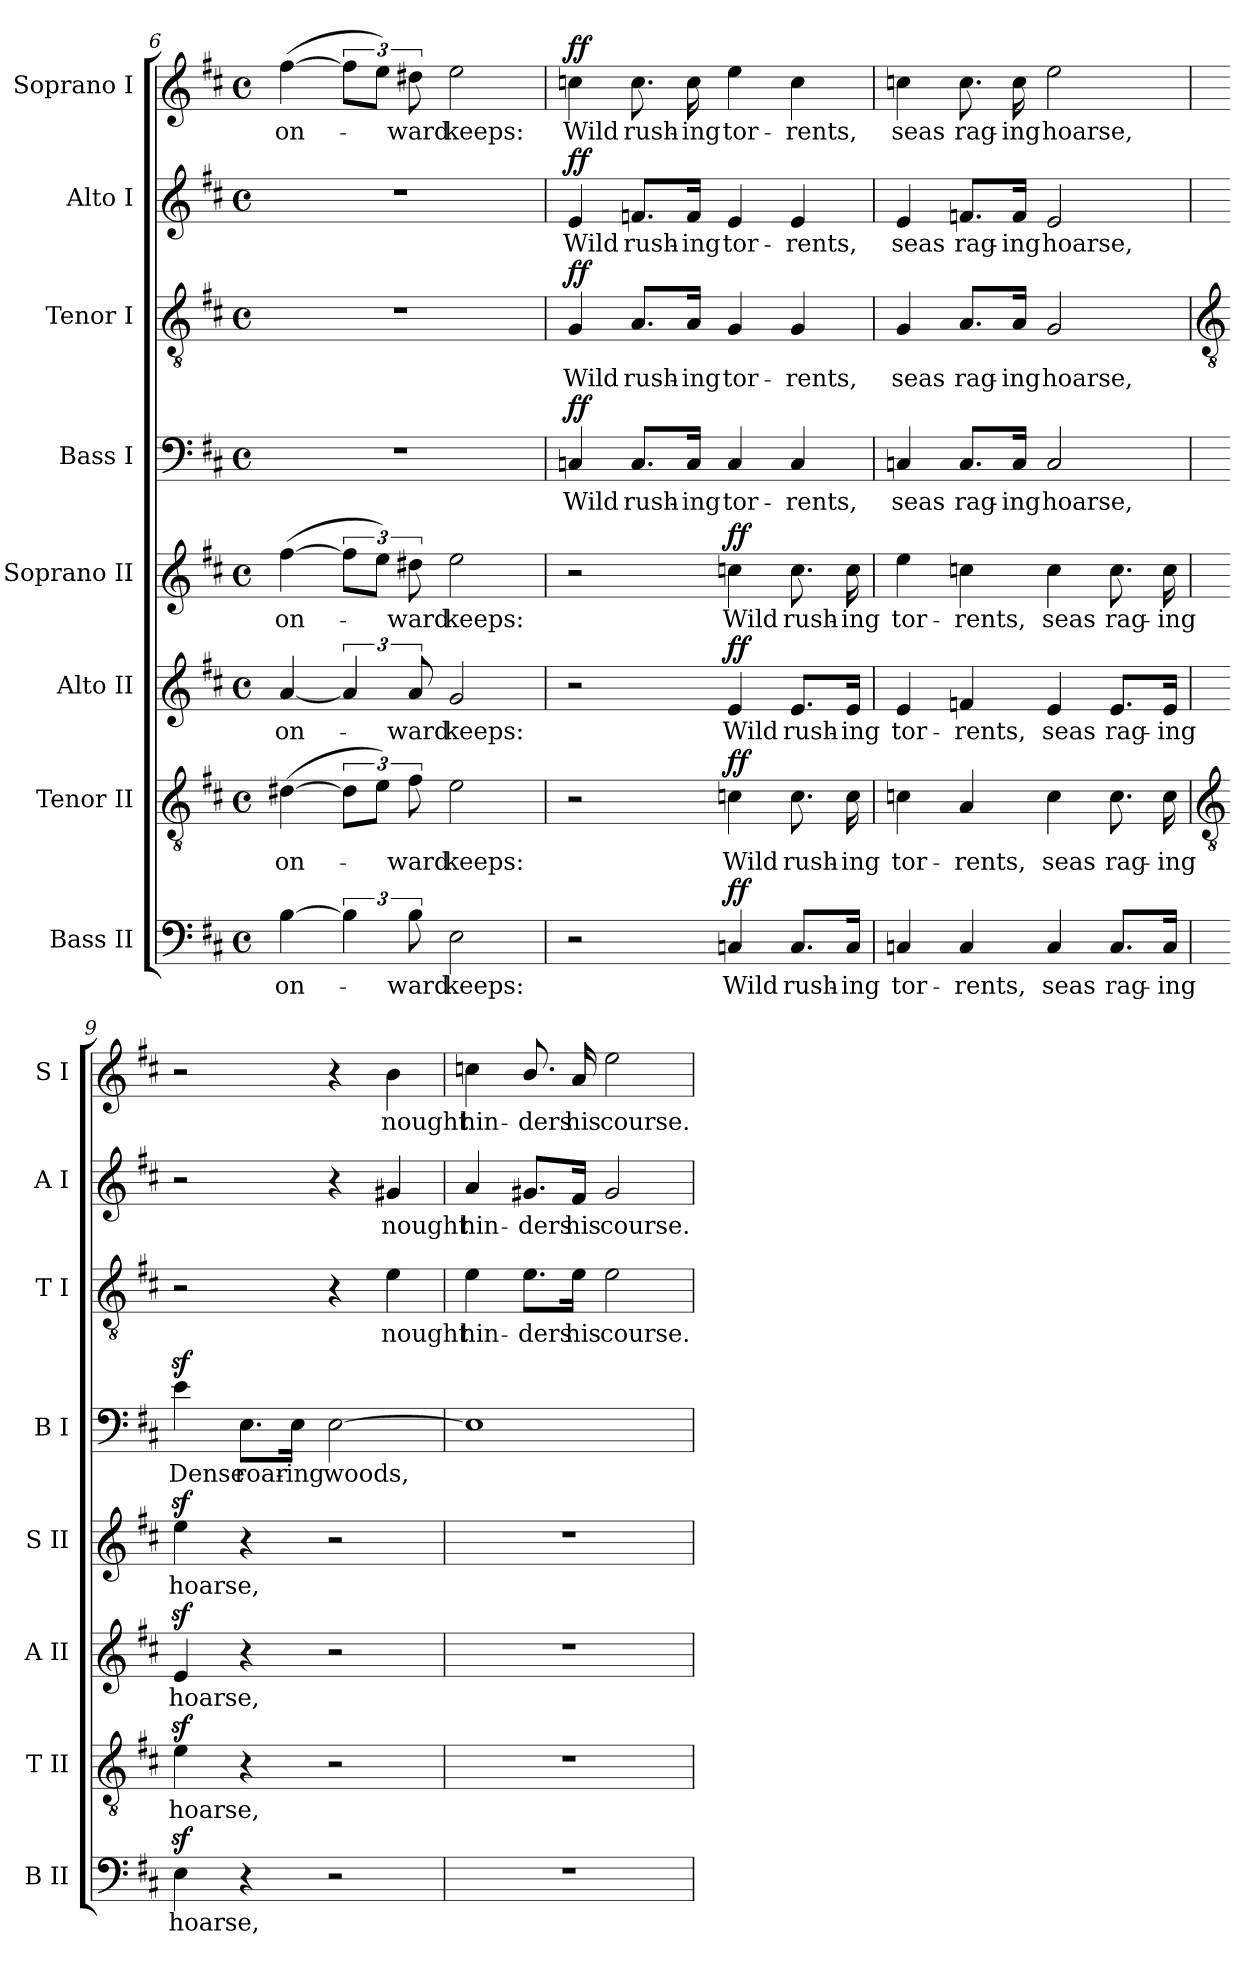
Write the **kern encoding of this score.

**kern	**text	**dynam	**kern	**text	**dynam	**kern	**text	**dynam	**kern	**text	**dynam	**kern	**text	**dynam	**kern	**text	**dynam	**kern	**text	**dynam	**kern	**text	**dynam
*part8	*part8	*part8	*part7	*part7	*part7	*part6	*part6	*part6	*part5	*part5	*part5	*part4	*part4	*part4	*part3	*part3	*part3	*part2	*part2	*part2	*part1	*part1	*part1
*staff8	*staff8	*staff8	*staff7	*staff7	*staff7	*staff6	*staff6	*staff6	*staff5	*staff5	*staff5	*staff4	*staff4	*staff4	*staff3	*staff3	*staff3	*staff2	*staff2	*staff2	*staff1	*staff1	*staff1
*I"Bass II	*	*	*I"Tenor II	*	*	*I"Alto II	*	*	*I"Soprano II	*	*	*I"Bass I	*	*	*I"Tenor I	*	*	*I"Alto I	*	*	*I"Soprano I	*	*
*I'B II	*	*	*I'T II	*	*	*I'A II	*	*	*I'S II	*	*	*I'B I	*	*	*I'T I	*	*	*I'A I	*	*	*I'S I	*	*
*clefF4	*	*	*clefGv2	*	*	*clefG2	*	*	*clefG2	*	*	*clefF4	*	*	*clefGv2	*	*	*clefG2	*	*	*clefG2	*	*
*k[f#c#]	*	*	*k[f#c#]	*	*	*k[f#c#]	*	*	*k[f#c#]	*	*	*k[f#c#]	*	*	*k[f#c#]	*	*	*k[f#c#]	*	*	*k[f#c#]	*	*
*D:	*	*	*D:	*	*	*D:	*	*	*D:	*	*	*D:	*	*	*D:	*	*	*D:	*	*	*D:	*	*
*M4/4	*	*	*M4/4	*	*	*M4/4	*	*	*M4/4	*	*	*M4/4	*	*	*M4/4	*	*	*M4/4	*	*	*M4/4	*	*
*met(c)	*	*	*met(c)	*	*	*met(c)	*	*	*met(c)	*	*	*met(c)	*	*	*met(c)	*	*	*met(c)	*	*	*met(c)	*	*
=6	=6	=6	=6	=6	=6	=6	=6	=6	=6	=6	=6	=6	=6	=6	=6	=6	=6	=6	=6	=6	=6	=6	=6
!	!LO:LY:b	!	!	!LO:LY:b	!	!	!LO:LY:b	!	!	!LO:LY:b	!	!	!	!	!	!	!	!	!	!	!	!LO:LY:b	!
[4B	on-	.	(>[4d#X	on-	.	[4a	on-	.	(>[4ff#	on-	.	1r	.	.	1r	.	.	1r	.	.	(>[4ff#	on-	.
6B]	.	.	12d#L]	.	.	6a]	.	.	12ff#L]	.	.	.	.	.	.	.	.	.	.	.	12ff#L]	.	.
.	.	.	12eJ)	.	.	.	.	.	12eeJ)	.	.	.	.	.	.	.	.	.	.	.	12eeJ)	.	.
!	!LO:LY:b	!	!	!LO:LY:b	!	!	!LO:LY:b	!	!	!LO:LY:b	!	!	!	!	!	!	!	!	!	!	!	!LO:LY:b	!
12B	-ward	.	12f#	ward	.	12a	ward	.	12dd#X	ward	.	.	.	.	.	.	.	.	.	.	12dd#X	ward	.
!	!LO:LY:b	!	!	!LO:LY:b	!	!	!LO:LY:b	!	!	!LO:LY:b	!	!	!	!	!	!	!	!	!	!	!	!LO:LY:b	!
2E	keeps:	.	2e	keeps:	.	2g	keeps:	.	2ee	keeps:	.	.	.	.	.	.	.	.	.	.	2ee	keeps:	.
=7	=7	=7	=7	=7	=7	=7	=7	=7	=7	=7	=7	=7	=7	=7	=7	=7	=7	=7	=7	=7	=7	=7	=7
!	!	!	!	!	!	!	!	!	!	!	!	!	!LO:LY:b	!LO:DY:b	!	!LO:LY:b	!LO:DY:b	!	!LO:LY:b	!LO:DY:b	!	!LO:LY:b	!LO:DY:b
2r	.	.	2r	.	.	2r	.	.	2r	.	.	4Cn	Wild	ff	4G	Wild	ff	4e	Wild	ff	4ccn	Wild	ff
!	!	!	!	!	!	!	!	!	!	!	!	!	!LO:LY:b	!	!	!LO:LY:b	!	!	!LO:LY:b	!	!	!LO:LY:b	!
.	.	.	.	.	.	.	.	.	.	.	.	8.C/L	rush-	.	8.A/L	rush-	.	8.fn/L	rush-	.	8.cc	rush-	.
!	!	!	!	!	!	!	!	!	!	!	!	!	!LO:LY:b	!	!	!LO:LY:b	!	!	!LO:LY:b	!	!	!LO:LY:b	!
.	.	.	.	.	.	.	.	.	.	.	.	16C/Jk	-ing	.	16A/Jk	-ing	.	16f/Jk	-ing	.	16cc	-ing	.
!	!LO:LY:b	!LO:DY:b	!	!LO:LY:b	!LO:DY:b	!	!LO:LY:b	!LO:DY:b	!	!LO:LY:b	!LO:DY:b	!	!LO:LY:b	!	!	!LO:LY:b	!	!	!LO:LY:b	!	!	!LO:LY:b	!
4Cn	Wild	ff	4cn	Wild	ff	4e	Wild	ff	4ccn	Wild	ff	4C	tor-	.	4G	tor-	.	4e	tor-	.	4ee	tor-	.
!	!LO:LY:b	!	!	!LO:LY:b	!	!	!LO:LY:b	!	!	!LO:LY:b	!	!	!LO:LY:b	!	!	!LO:LY:b	!	!	!LO:LY:b	!	!	!LO:LY:b	!
8.C/L	rush-	.	8.c	rush-	.	8.e/L	rush-	.	8.cc	rush-	.	4C	-rents,	.	4G	-rents,	.	4e	-rents,	.	4cc	-rents,	.
!	!LO:LY:b	!	!	!LO:LY:b	!	!	!LO:LY:b	!	!	!LO:LY:b	!	!	!	!	!	!	!	!	!	!	!	!	!
16C/Jk	-ing	.	16c	-ing	.	16e/Jk	-ing	.	16cc	-ing	.	.	.	.	.	.	.	.	.	.	.	.	.
=8	=8	=8	=8	=8	=8	=8	=8	=8	=8	=8	=8	=8	=8	=8	=8	=8	=8	=8	=8	=8	=8	=8	=8
!	!LO:LY:b	!	!	!LO:LY:b	!	!	!LO:LY:b	!	!	!LO:LY:b	!	!	!LO:LY:b	!	!	!LO:LY:b	!	!	!LO:LY:b	!	!	!LO:LY:b	!
4Cn	tor-	.	4cn	tor-	.	4e	tor-	.	4ee	tor-	.	4Cn	seas	.	4G	seas	.	4e	seas	.	4ccn	seas	.
!	!LO:LY:b	!	!	!LO:LY:b	!	!	!LO:LY:b	!	!	!LO:LY:b	!	!	!LO:LY:b	!	!	!LO:LY:b	!	!	!LO:LY:b	!	!	!LO:LY:b	!
4C	-rents,	.	4A	-rents,	.	4fn	-rents,	.	4ccn	-rents,	.	8.C/L	rag-	.	8.A/L	rag-	.	8.fn/L	rag-	.	8.cc	rag-	.
!	!	!	!	!	!	!	!	!	!	!	!	!	!LO:LY:b	!	!	!LO:LY:b	!	!	!LO:LY:b	!	!	!LO:LY:b	!
.	.	.	.	.	.	.	.	.	.	.	.	16C/Jk	-ing	.	16A/Jk	-ing	.	16f/Jk	-ing	.	16cc	-ing	.
!	!LO:LY:b	!	!	!LO:LY:b	!	!	!LO:LY:b	!	!	!LO:LY:b	!	!	!LO:LY:b	!	!	!LO:LY:b	!	!	!LO:LY:b	!	!	!LO:LY:b	!
4C	seas	.	4c	seas	.	4e	seas	.	4cc	seas	.	2C	hoarse,	.	2G	hoarse,	.	2e	hoarse,	.	2ee	hoarse,	.
!	!LO:LY:b	!	!	!LO:LY:b	!	!	!LO:LY:b	!	!	!LO:LY:b	!	!	!	!	!	!	!	!	!	!	!	!	!
8.C/L	rag-	.	8.c	rag-	.	8.e/L	rag-	.	8.cc	rag-	.	.	.	.	.	.	.	.	.	.	.	.	.
!	!LO:LY:b	!	!	!LO:LY:b	!	!	!LO:LY:b	!	!	!LO:LY:b	!	!	!	!	!	!	!	!	!	!	!	!	!
16C/Jk	-ing	.	16c	-ing	.	16e/Jk	-ing	.	16cc	-ing	.	.	.	.	.	.	.	.	.	.	.	.	.
!!LO:LB:g=z
=9	=9	=9	=9	=9	=9	=9	=9	=9	=9	=9	=9	=9	=9	=9	=9	=9	=9	=9	=9	=9	=9	=9	=9
*	*	*	*clefGv2	*	*	*	*	*	*	*	*	*	*	*	*clefGv2	*	*	*	*	*	*	*	*
!	!LO:LY:b	!	!	!LO:LY:b	!	!	!LO:LY:b	!	!	!LO:LY:b	!	!	!LO:LY:b	!	!	!	!	!	!	!	!	!	!
4Ez<	hoarse,	.	4ez<	hoarse,	.	4ez<	hoarse,	.	4eez<	hoarse,	.	4ez<	Dense	.	2r	.	.	2r	.	.	2r	.	.
!	!	!	!	!	!	!	!	!	!	!	!	!	!LO:LY:b	!	!	!	!	!	!	!	!	!	!
4r	.	.	4r	.	.	4r	.	.	4r	.	.	8.E\L	roar-	.	.	.	.	.	.	.	.	.	.
!	!	!	!	!	!	!	!	!	!	!	!	!	!LO:LY:b	!	!	!	!	!	!	!	!	!	!
.	.	.	.	.	.	.	.	.	.	.	.	16E\Jk	-ing	.	.	.	.	.	.	.	.	.	.
!	!	!	!	!	!	!	!	!	!	!	!	!	!LO:LY:b	!	!	!	!	!	!	!	!	!	!
2r	.	.	2r	.	.	2r	.	.	2r	.	.	[2E	woods,	.	4r	.	.	4r	.	.	4r	.	.
!	!	!	!	!	!	!	!	!	!	!	!	!	!	!	!	!LO:LY:b	!	!	!LO:LY:b	!	!	!LO:LY:b	!
.	.	.	.	.	.	.	.	.	.	.	.	.	.	.	4e	nought	.	4g#X	nought	.	4b	nought	.
=10	=10	=10	=10	=10	=10	=10	=10	=10	=10	=10	=10	=10	=10	=10	=10	=10	=10	=10	=10	=10	=10	=10	=10
!	!	!	!	!	!	!	!	!	!	!	!	!	!	!	!	!LO:LY:b	!	!	!LO:LY:b	!	!	!LO:LY:b	!
1r	.	.	1r	.	.	1r	.	.	1r	.	.	1E]	.	.	4e	hin-	.	4a	hin-	.	4ccn	hin-	.
!	!	!	!	!	!	!	!	!	!	!	!	!	!	!	!	!LO:LY:b	!	!	!LO:LY:b	!	!	!LO:LY:b	!
.	.	.	.	.	.	.	.	.	.	.	.	.	.	.	8.e\L	-ders	.	8.g#X/L	-ders	.	8.b/	-ders	.
!	!	!	!	!	!	!	!	!	!	!	!	!	!	!	!	!LO:LY:b	!	!	!LO:LY:b	!	!	!LO:LY:b	!
.	.	.	.	.	.	.	.	.	.	.	.	.	.	.	16e\Jk	his	.	16f#/Jk	his	.	16a	his	.
!	!	!	!	!	!	!	!	!	!	!	!	!	!	!	!	!LO:LY:b	!	!	!LO:LY:b	!	!	!LO:LY:b	!
.	.	.	.	.	.	.	.	.	.	.	.	.	.	.	2e	course.	.	2g#	course.	.	2ee	course.	.
=	=	=	=	=	=	=	=	=	=	=	=	=	=	=	=	=	=	=	=	=	=	=	=
*-	*-	*-	*-	*-	*-	*-	*-	*-	*-	*-	*-	*-	*-	*-	*-	*-	*-	*-	*-	*-	*-	*-	*-
